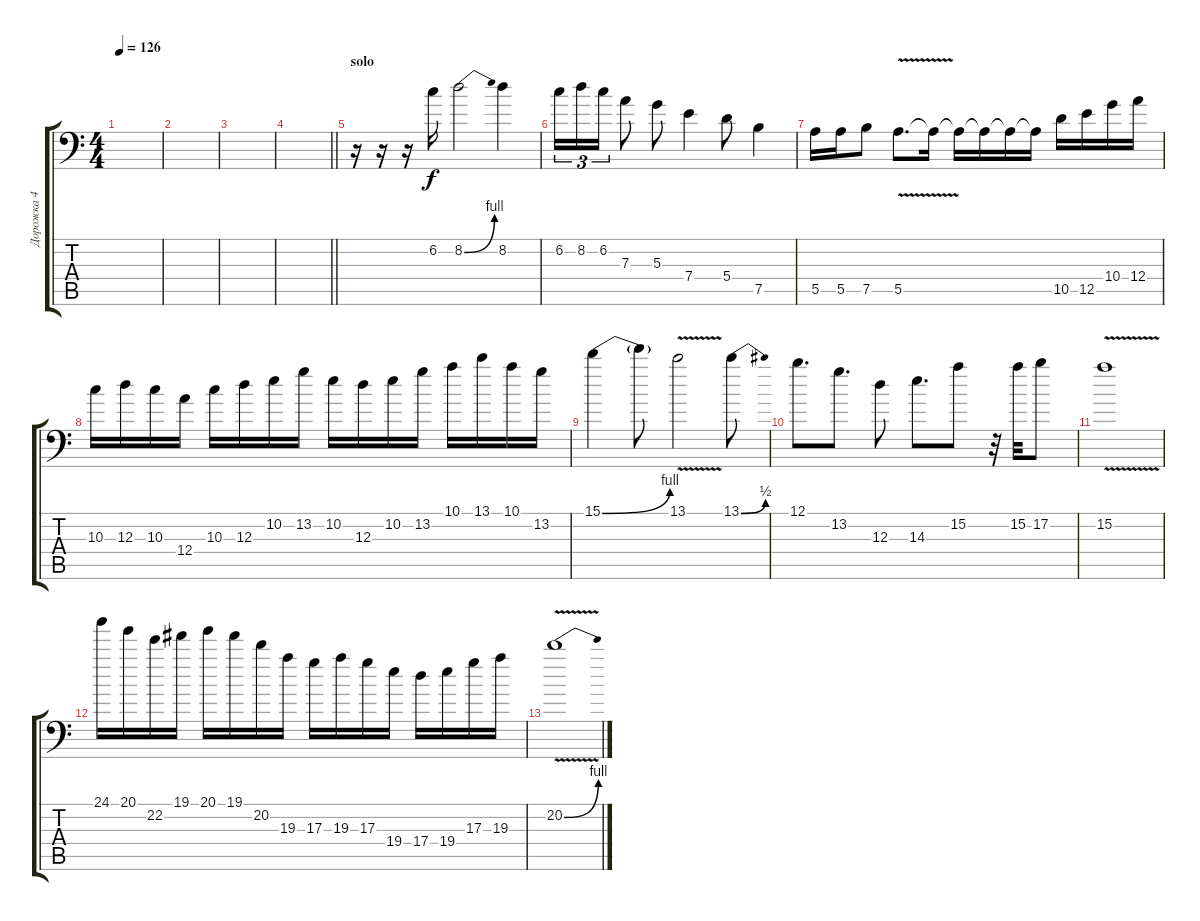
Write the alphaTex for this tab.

\track ("Дорожка 4" "Дорожка 4") {instrument distortionguitar}
\staff {score tabs}
\tuning (B3 Gb3 D3 A2 E2 A1) {hide}
\ts (4 4)
\tempo 126
\clef f4
\ks c
|
|
|
\barLineRight lightlight
|
\section ("" "solo")
r.16 r.16 r.16 6.2.16 8.2{be (bend 0 0 60 4)}.2 8.2.4 |
6.2.16{tu (3 2)} 8.2.16{tu (3 2)} 6.2.16{tu (3 2)} 7.3.8 5.3.8 7.4.4 5.4.8 7.5.4 |
5.5.16 5.5.16 7.5.8 5.5{v}.8{d} 5.5{t}.16 5.5{t}.16 5.5{t}.16 5.5{t}.16 5.5{t}.16 10.5.16 12.5.16 10.4.16 12.4.16 |
10.3.16 12.3.16 10.3.16 12.4.16 10.3.16 12.3.16 10.2.16 13.2.16 10.2.16 12.3.16 10.2.16 13.2.16 10.1.16 13.1.16 10.1.16 13.2.16 |
15.1{be (bend 0 0 60 4)}.4 15.1{t}.8 13.1{v}.2 13.1{be (bend 0 0 60 2)}.8 |
12.1.8{d} 13.2.8{d} 12.3.8 14.3.8{d} 15.2.8 r.32 15.2.32 17.2.8 |
15.2{v}.1 |
24.1.16 20.1.16 22.2.16 19.1.16 20.1.16 19.1.16 20.2.16 19.3.16 17.3.16 19.3.16 17.3.16 19.4.16 17.4.16 19.4.16 17.3.16 19.3.16 |
20.2{be (bend 0 0 60 4) v}.1
